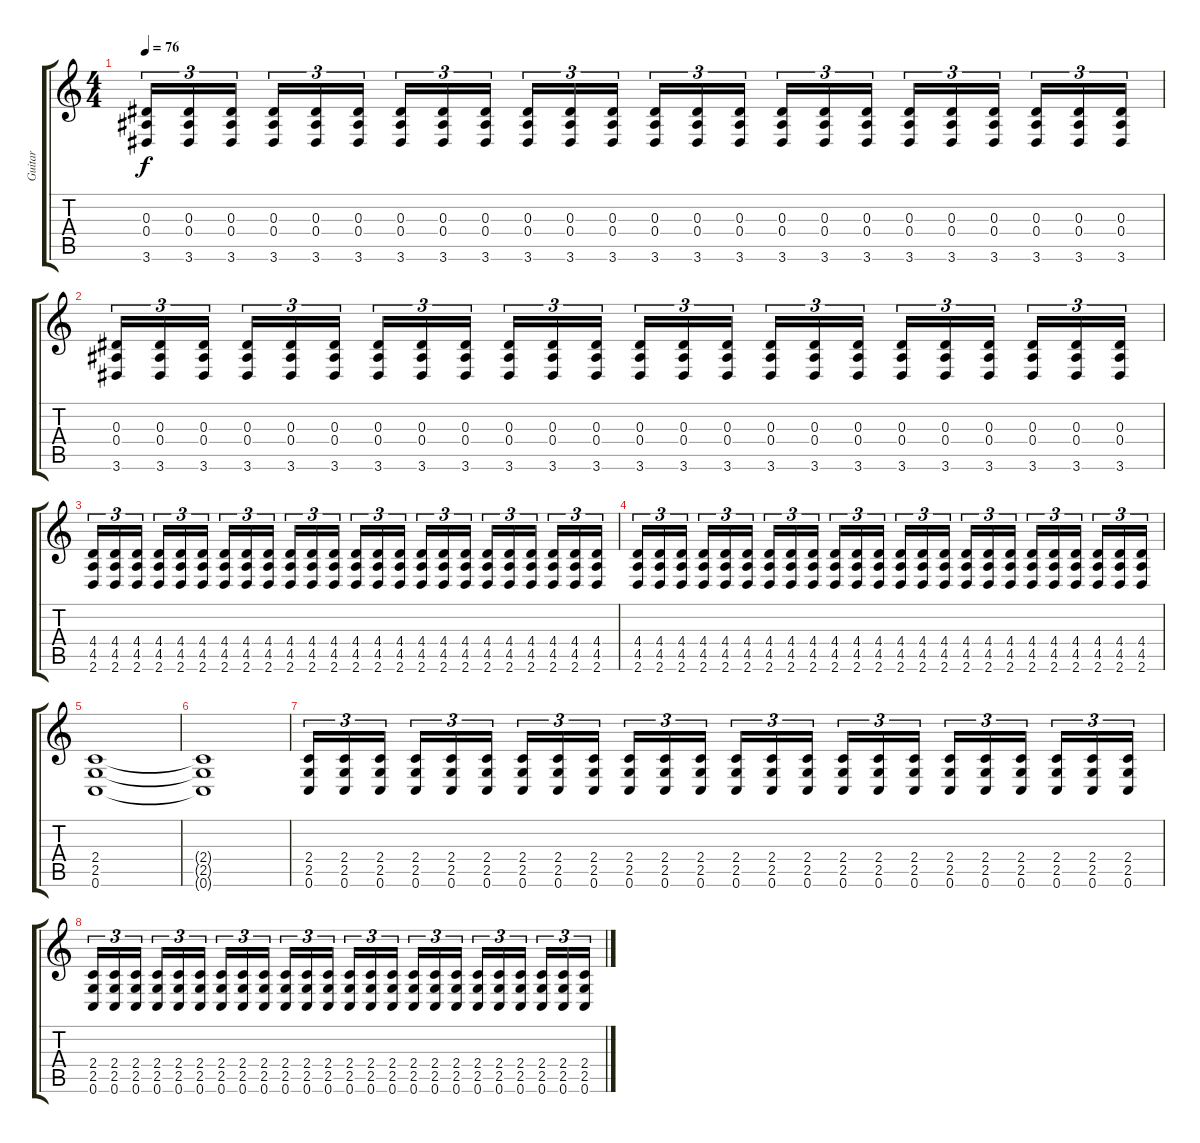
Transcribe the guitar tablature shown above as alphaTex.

\track ("Guitar" "Guitar") {instrument distortionguitar}
\staff {score tabs}
\tuning (C4 G3 Eb3 Bb2 F2 C2) {hide}
\ts (4 4)
\tempo 76
\clef g2
\ks c
(0.3 0.4 3.6).16{tu (3 2) dy f} (0.3 0.4 3.6).16{tu (3 2)} (0.3 0.4 3.6).16{tu (3 2) beam splitsecondary} (0.3 0.4 3.6).16{tu (3 2)} (0.3 0.4 3.6).16{tu (3 2)} (0.3 0.4 3.6).16{tu (3 2)} (0.3 0.4 3.6).16{tu (3 2)} (0.3 0.4 3.6).16{tu (3 2)} (0.3 0.4 3.6).16{tu (3 2) beam splitsecondary} (0.3 0.4 3.6).16{tu (3 2)} (0.3 0.4 3.6).16{tu (3 2)} (0.3 0.4 3.6).16{tu (3 2)} (0.3 0.4 3.6).16{tu (3 2)} (0.3 0.4 3.6).16{tu (3 2)} (0.3 0.4 3.6).16{tu (3 2) beam splitsecondary} (0.3 0.4 3.6).16{tu (3 2)} (0.3 0.4 3.6).16{tu (3 2)} (0.3 0.4 3.6).16{tu (3 2)} (0.3 0.4 3.6).16{tu (3 2)} (0.3 0.4 3.6).16{tu (3 2)} (0.3 0.4 3.6).16{tu (3 2) beam splitsecondary} (0.3 0.4 3.6).16{tu (3 2)} (0.3 0.4 3.6).16{tu (3 2)} (0.3 0.4 3.6).16{tu (3 2)} |
(0.3 0.4 3.6).16{tu (3 2)} (0.3 0.4 3.6).16{tu (3 2)} (0.3 0.4 3.6).16{tu (3 2) beam splitsecondary} (0.3 0.4 3.6).16{tu (3 2)} (0.3 0.4 3.6).16{tu (3 2)} (0.3 0.4 3.6).16{tu (3 2)} (0.3 0.4 3.6).16{tu (3 2)} (0.3 0.4 3.6).16{tu (3 2)} (0.3 0.4 3.6).16{tu (3 2) beam splitsecondary} (0.3 0.4 3.6).16{tu (3 2)} (0.3 0.4 3.6).16{tu (3 2)} (0.3 0.4 3.6).16{tu (3 2)} (0.3 0.4 3.6).16{tu (3 2)} (0.3 0.4 3.6).16{tu (3 2)} (0.3 0.4 3.6).16{tu (3 2) beam splitsecondary} (0.3 0.4 3.6).16{tu (3 2)} (0.3 0.4 3.6).16{tu (3 2)} (0.3 0.4 3.6).16{tu (3 2)} (0.3 0.4 3.6).16{tu (3 2)} (0.3 0.4 3.6).16{tu (3 2)} (0.3 0.4 3.6).16{tu (3 2) beam splitsecondary} (0.3 0.4 3.6).16{tu (3 2)} (0.3 0.4 3.6).16{tu (3 2)} (0.3 0.4 3.6).16{tu (3 2)} |
(4.4 4.5 2.6).16{tu (3 2)} (4.4 4.5 2.6).16{tu (3 2)} (4.4 4.5 2.6).16{tu (3 2) beam splitsecondary} (4.4 4.5 2.6).16{tu (3 2)} (4.4 4.5 2.6).16{tu (3 2)} (4.4 4.5 2.6).16{tu (3 2)} (4.4 4.5 2.6).16{tu (3 2)} (4.4 4.5 2.6).16{tu (3 2)} (4.4 4.5 2.6).16{tu (3 2) beam splitsecondary} (4.4 4.5 2.6).16{tu (3 2)} (4.4 4.5 2.6).16{tu (3 2)} (4.4 4.5 2.6).16{tu (3 2)} (4.4 4.5 2.6).16{tu (3 2)} (4.4 4.5 2.6).16{tu (3 2)} (4.4 4.5 2.6).16{tu (3 2) beam splitsecondary} (4.4 4.5 2.6).16{tu (3 2)} (4.4 4.5 2.6).16{tu (3 2)} (4.4 4.5 2.6).16{tu (3 2)} (4.4 4.5 2.6).16{tu (3 2)} (4.4 4.5 2.6).16{tu (3 2)} (4.4 4.5 2.6).16{tu (3 2) beam splitsecondary} (4.4 4.5 2.6).16{tu (3 2)} (4.4 4.5 2.6).16{tu (3 2)} (4.4 4.5 2.6).16{tu (3 2)} |
(4.4 4.5 2.6).16{tu (3 2)} (4.4 4.5 2.6).16{tu (3 2)} (4.4 4.5 2.6).16{tu (3 2) beam splitsecondary} (4.4 4.5 2.6).16{tu (3 2)} (4.4 4.5 2.6).16{tu (3 2)} (4.4 4.5 2.6).16{tu (3 2)} (4.4 4.5 2.6).16{tu (3 2)} (4.4 4.5 2.6).16{tu (3 2)} (4.4 4.5 2.6).16{tu (3 2) beam splitsecondary} (4.4 4.5 2.6).16{tu (3 2)} (4.4 4.5 2.6).16{tu (3 2)} (4.4 4.5 2.6).16{tu (3 2)} (4.4 4.5 2.6).16{tu (3 2)} (4.4 4.5 2.6).16{tu (3 2)} (4.4 4.5 2.6).16{tu (3 2) beam splitsecondary} (4.4 4.5 2.6).16{tu (3 2)} (4.4 4.5 2.6).16{tu (3 2)} (4.4 4.5 2.6).16{tu (3 2)} (4.4 4.5 2.6).16{tu (3 2)} (4.4 4.5 2.6).16{tu (3 2)} (4.4 4.5 2.6).16{tu (3 2) beam splitsecondary} (4.4 4.5 2.6).16{tu (3 2)} (4.4 4.5 2.6).16{tu (3 2)} (4.4 4.5 2.6).16{tu (3 2)} |
(2.4 2.5 0.6).1 |
(2.4{t} 2.5{t} 0.6{t}).1 |
(2.4 2.5 0.6).16{tu (3 2)} (2.4 2.5 0.6).16{tu (3 2)} (2.4 2.5 0.6).16{tu (3 2) beam splitsecondary} (2.4 2.5 0.6).16{tu (3 2)} (2.4 2.5 0.6).16{tu (3 2)} (2.4 2.5 0.6).16{tu (3 2)} (2.4 2.5 0.6).16{tu (3 2)} (2.4 2.5 0.6).16{tu (3 2)} (2.4 2.5 0.6).16{tu (3 2) beam splitsecondary} (2.4 2.5 0.6).16{tu (3 2)} (2.4 2.5 0.6).16{tu (3 2)} (2.4 2.5 0.6).16{tu (3 2)} (2.4 2.5 0.6).16{tu (3 2)} (2.4 2.5 0.6).16{tu (3 2)} (2.4 2.5 0.6).16{tu (3 2) beam splitsecondary} (2.4 2.5 0.6).16{tu (3 2)} (2.4 2.5 0.6).16{tu (3 2)} (2.4 2.5 0.6).16{tu (3 2)} (2.4 2.5 0.6).16{tu (3 2)} (2.4 2.5 0.6).16{tu (3 2)} (2.4 2.5 0.6).16{tu (3 2) beam splitsecondary} (2.4 2.5 0.6).16{tu (3 2)} (2.4 2.5 0.6).16{tu (3 2)} (2.4 2.5 0.6).16{tu (3 2)} |
(2.4 2.5 0.6).16{tu (3 2)} (2.4 2.5 0.6).16{tu (3 2)} (2.4 2.5 0.6).16{tu (3 2) beam splitsecondary} (2.4 2.5 0.6).16{tu (3 2)} (2.4 2.5 0.6).16{tu (3 2)} (2.4 2.5 0.6).16{tu (3 2)} (2.4 2.5 0.6).16{tu (3 2)} (2.4 2.5 0.6).16{tu (3 2)} (2.4 2.5 0.6).16{tu (3 2) beam splitsecondary} (2.4 2.5 0.6).16{tu (3 2)} (2.4 2.5 0.6).16{tu (3 2)} (2.4 2.5 0.6).16{tu (3 2)} (2.4 2.5 0.6).16{tu (3 2)} (2.4 2.5 0.6).16{tu (3 2)} (2.4 2.5 0.6).16{tu (3 2) beam splitsecondary} (2.4 2.5 0.6).16{tu (3 2)} (2.4 2.5 0.6).16{tu (3 2)} (2.4 2.5 0.6).16{tu (3 2)} (2.4 2.5 0.6).16{tu (3 2)} (2.4 2.5 0.6).16{tu (3 2)} (2.4 2.5 0.6).16{tu (3 2) beam splitsecondary} (2.4 2.5 0.6).16{tu (3 2)} (2.4 2.5 0.6).16{tu (3 2)} (2.4 2.5 0.6).16{tu (3 2)}
